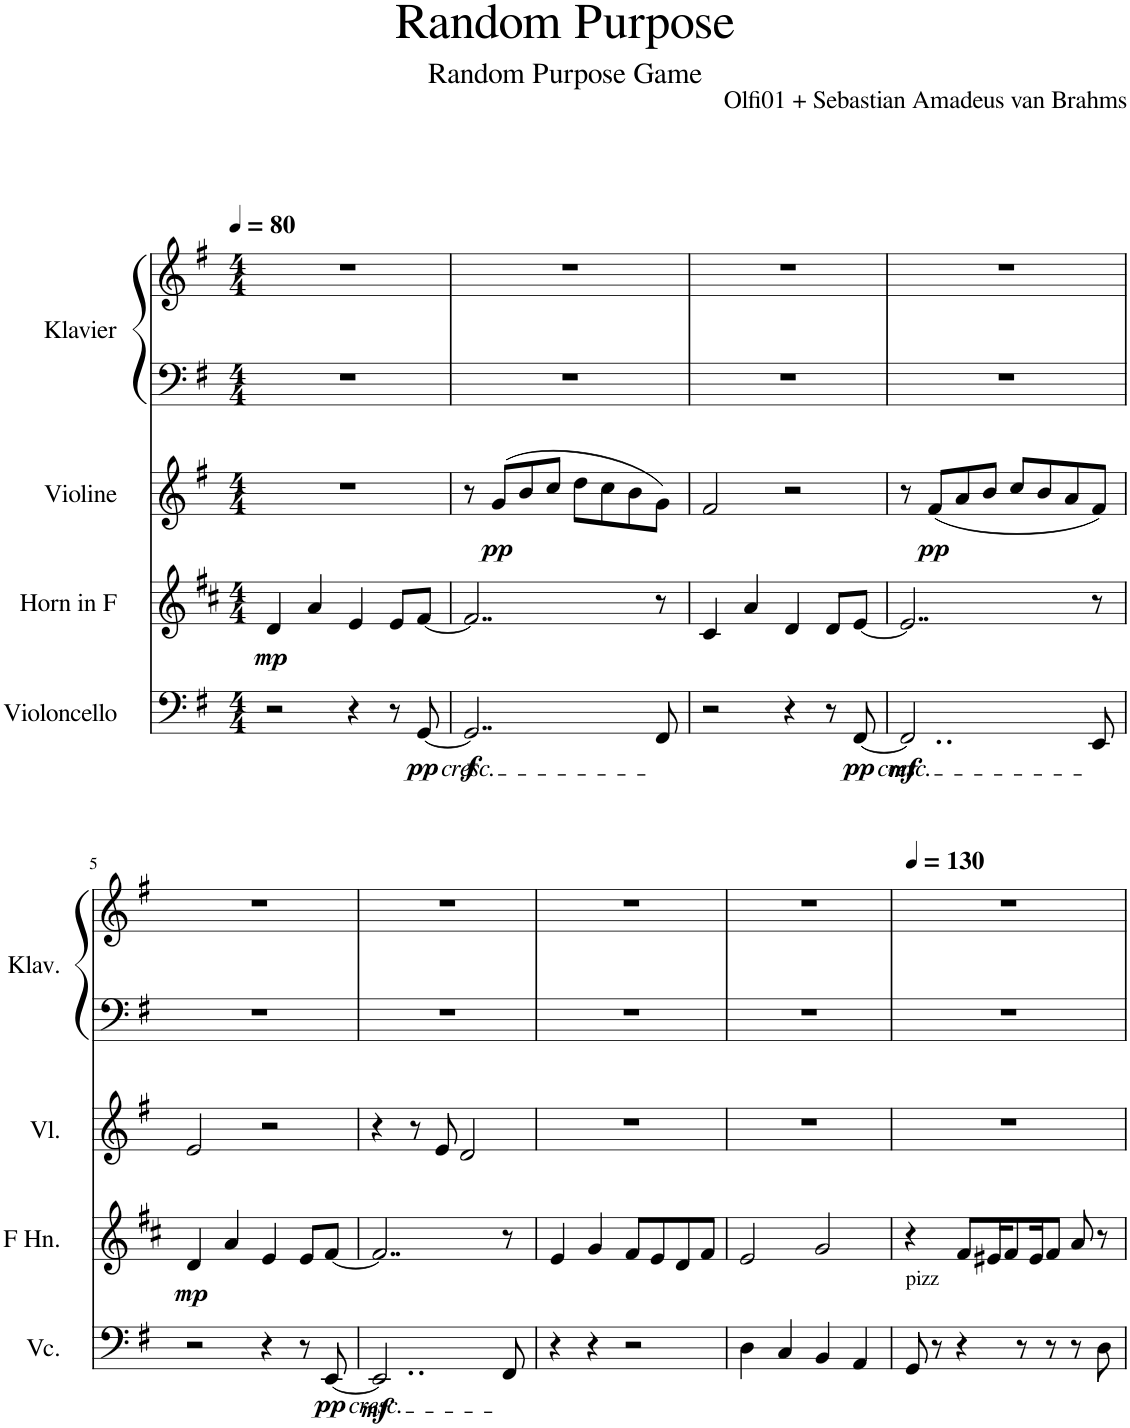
**kern	**dynam	**kern	**dynam	**kern	**dynam	**kern	**kern
*part4	*part4	*part3	*part3	*part2	*part2	*part1	*part1
*staff5	*staff5	*staff4	*staff4	*staff3	*staff3	*staff2	*staff1
*I"Violoncello	*	*I"Horn in F	*	*I"Violine	*	*I"Klavier	*
*I'Vc.	*	*	*	*I'Vl.	*	*I'Klav.	*
*clefF4	*	*clefG2	*	*clefG2	*	*clefF4	*clefG2
*	*	*Trd4c7	*	*	*	*	*
*k[f#]	*	*k[f#c#]	*	*k[f#]	*	*k[f#]	*k[f#]
*M4/4	*	*M4/4	*	*M4/4	*	*M4/4	*M4/4
*MM80	*	*MM80	*	*MM80	*	*MM80	*MM80
=1	=1	=1	=1	=1	=1	=1	=1
!	!	!	!LO:DY:b	!	!	!	!
2r	.	4d/	mp	1r	.	1r	1r
.	.	4a/	.	.	.	.	.
4r	.	4e/	.	.	.	.	.
8r	.	8e/L	.	.	.	.	.
!LO:TX:b:i:t=cresc.	!	!	!	!	!	!	!
!	!LO:DY:b	!	!	!	!	!	!
[8GG/	pp	[8f#/J	.	.	.	.	.
=2	=2	=2	=2	=2	=2	=2	=2
!	!LO:DY:b	!	!	!	!	!	!
2..GG/]	f	2..f#/]	.	8r	.	1r	1r
!	!	!	!	!	!LO:DY:b	!	!
.	.	.	.	(8g/L	pp	.	.
.	.	.	.	8b/	.	.	.
.	.	.	.	8cc/J	.	.	.
.	.	.	.	8dd\L	.	.	.
.	.	.	.	8cc\	.	.	.
.	.	.	.	8b\	.	.	.
8FF#/	.	8r	.	8g\J)	.	.	.
=3	=3	=3	=3	=3	=3	=3	=3
2r	.	4c#/	.	2f#/	.	1r	1r
.	.	4a/	.	.	.	.	.
4r	.	4d/	.	2r	.	.	.
8r	.	8d/L	.	.	.	.	.
!LO:TX:b:i:t=cresc.	!	!	!	!	!	!	!
!	!LO:DY:b	!	!	!	!	!	!
[8FF#/	pp	[8e/J	.	.	.	.	.
=4	=4	=4	=4	=4	=4	=4	=4
!	!LO:DY:b	!	!	!	!	!	!
2..FF#/]	mf	2..e/]	.	8r	.	1r	1r
!	!	!	!	!	!LO:DY:b	!	!
.	.	.	.	(8f#/L	pp	.	.
.	.	.	.	8a/	.	.	.
.	.	.	.	8b/J	.	.	.
.	.	.	.	8cc/L	.	.	.
.	.	.	.	8b/	.	.	.
.	.	.	.	8a/	.	.	.
8EE/	.	8r	.	8f#/J)	.	.	.
!!LO:LB:g=z
=5	=5	=5	=5	=5	=5	=5	=5
!	!	!	!LO:DY:b	!	!	!	!
2r	.	4d/	mp	2e/	.	1r	1r
.	.	4a/	.	.	.	.	.
4r	.	4e/	.	2r	.	.	.
8r	.	8e/L	.	.	.	.	.
!LO:TX:b:i:t=cresc.	!	!	!	!	!	!	!
!	!LO:DY:b	!	!	!	!	!	!
[8EE/	pp	[8f#/J	.	.	.	.	.
=6	=6	=6	=6	=6	=6	=6	=6
!	!LO:DY:b	!	!	!	!	!	!
2..EE/]	mf	2..f#/]	.	4r	.	1r	1r
.	.	.	.	8r	.	.	.
.	.	.	.	8e/	.	.	.
.	.	.	.	2d/	.	.	.
8FF#/	.	8r	.	.	.	.	.
=7	=7	=7	=7	=7	=7	=7	=7
4r	.	4e/	.	1r	.	1r	1r
4r	.	4g/	.	.	.	.	.
2r	.	8f#/L	.	.	.	.	.
.	.	8e/	.	.	.	.	.
.	.	8d/	.	.	.	.	.
.	.	8f#/J	.	.	.	.	.
=8	=8	=8	=8	=8	=8	=8	=8
4D\	.	2e/	.	1r	.	1r	1r
4C/	.	.	.	.	.	.	.
4BB/	.	2g/	.	.	.	.	.
4AA/	.	.	.	.	.	.	.
=9	=9	=9	=9	=9	=9	=9	=9
*	*	*	*	*	*	*	*MM130
!LO:TX:a:t=pizz	!	!	!	!	!	!	!
8GG/	.	4r	.	1r	.	1r	1r
8r	.	.	.	.	.	.	.
4r	.	8f#/L	.	.	.	.	.
.	.	16e#X/K	.	.	.	.	.
.	.	8f#/	.	.	.	.	.
8r	.	.	.	.	.	.	.
.	.	16e#/K	.	.	.	.	.
8r	.	8f#/J	.	.	.	.	.
8r	.	8a/	.	.	.	.	.
8D\	.	8r	.	.	.	.	.
=	=	=	=	=	=	=	=
*-	*-	*-	*-	*-	*-	*-	*-
